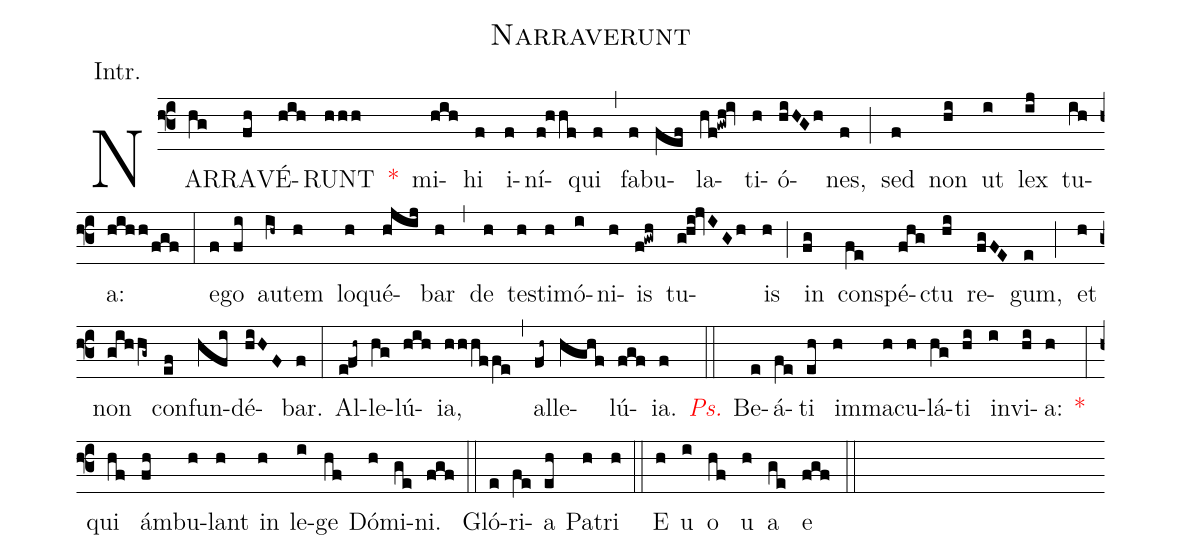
name:Narraverunt;
annotation:Intr.;
mode:II.;
office-part:Introit;
%%
(f3) NAR(hg)RA(fh)VÉ(hih)RUNT(hhh) <v>\red{*}</v>() mi(hih)hi(f) i(f)ní(f!hhf)qui(f) (,) fa(f)bu(fef)la(hf!gwh!iv)ti(h)ó(hiHGh)nes,(f) (;) sed(f) non(hi) ut(i) lex(ij) tu(ih)a:(hihh/fgf) (:) e(f)go(fi) au(ih~)tem(h) lo(h)qué(hjij)bar(h) (,) de(h) te(h)sti(h)mó(i)ni(h)is(f!gwh) tu(g!hi!jvIGh)is(h) (;) in(fg) con(fe)spé(fhg)ctu(hi) re(fgFE)gum,(e) (;) et(h) non(gihhg~) con(ef)fun(hfi)dé(hiHF)bar.(f) (:) Al(e!fh~)le(hg)lú(hih)ia,(hhhffe) (,) al(fh~)le(hghf)lú(fgf)ia.(f) (::) <v>\redit{Ps.}</v> Be(e)á(fe)ti(eh) im(h)ma(h)cu(h)lá(hg)ti(hi) in(i)vi(hi)a:(h) <v>\red{*}</v>(:) qui(hf) ám(fh)bu(h)lant(h) in(h) le(i)ge(hf) Dó(h)mi(ge)ni.(fgf) (::) Gló(e)ri(fe)a(eh) Pa(h)tri(h) (::) E(h) u(i) o(hf) u(h) a(ge) e(fgf) (::)
